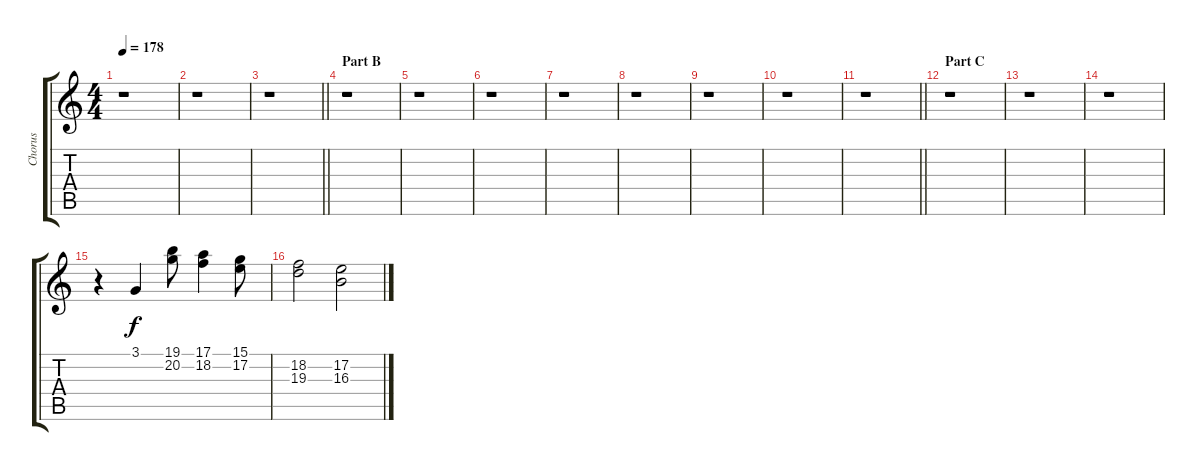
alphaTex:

\track ("Chorus" "Chorus") {instrument trumpet}
\staff {score tabs}
\tuning (E4 B3 G3 D3 A2 E2) {hide}
\ts (4 4)
\tempo 178
\clef g2
\ks c
r.1{dy f} |
r.1 |
\barLineRight lightlight
r.1 |
\section ("" "Part B")
r.1 |
r.1 |
r.1 |
r.1 |
r.1 |
r.1 |
r.1 |
\barLineRight lightlight
r.1 |
\section ("" "Part C")
r.1 |
r.1 |
r.1 |
r.4 3.1.4 (19.1 20.2).8 (17.1 18.2).4 (15.1 17.2).8 |
(18.2 19.3).2 (17.2 16.3).2
